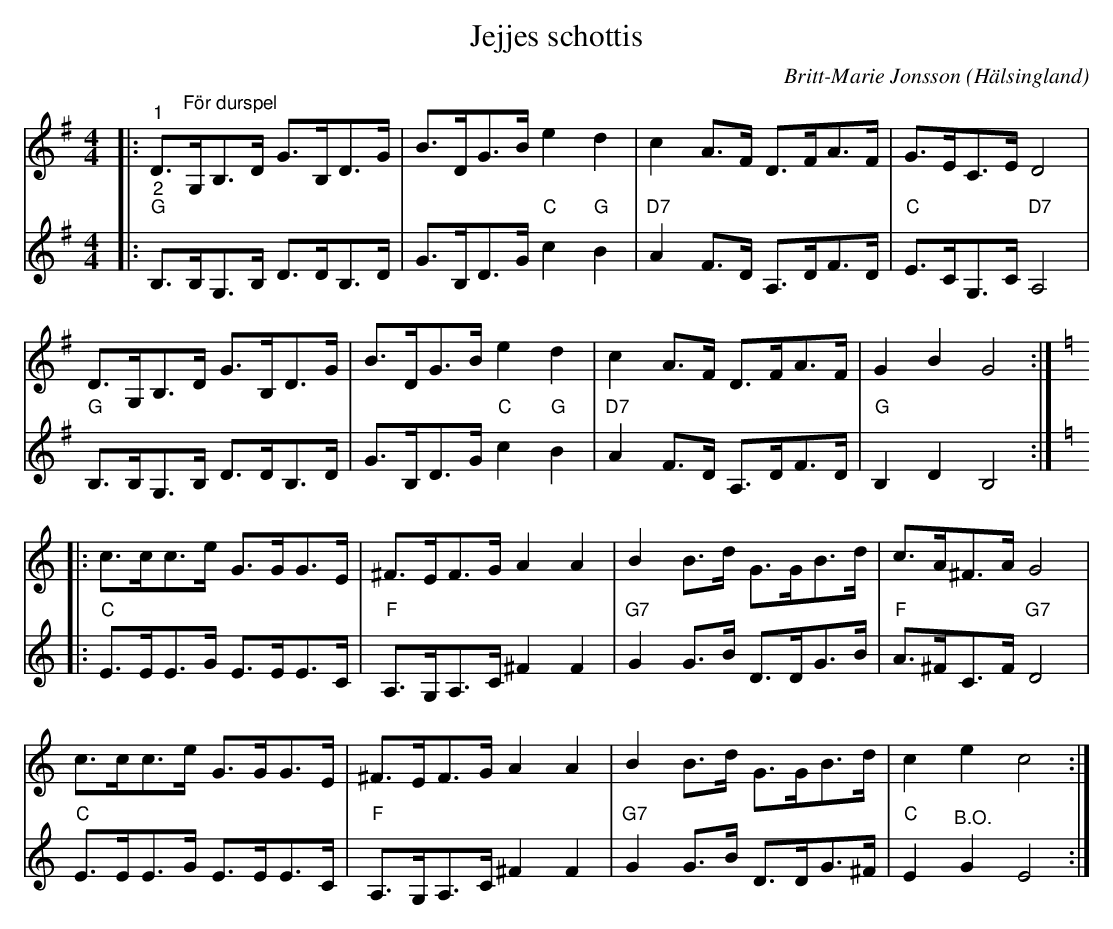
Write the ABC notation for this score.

X:1
T:Jejjes schottis
C:Britt-Marie Jonsson
O:Hälsingland
L:1/8
M:4/4
K:G
V:1
|:"^1"D>"^För durspel"G,B,>D G>B,D>G | B>DG>B e2 d2 | c2 A>F D>FA>F | G>EC>E D4 |
D>G,B,>D G>B,D>G | B>DG>B e2 d2 | c2 A>F D>FA>F | G2 B2 G4 ::
[K:C] c>cc>e G>GG>E | ^F>EF>G A2 A2 | B2 B>d G>GB>d | c>A^F>A G4 |
 c>cc>e G>GG>E | ^F>EF>G A2 A2 | B2 B>d G>GB>d | c2 e2 c4 :|
V:2
|:"^2""G" B,>B,G,>B, D>DB,>D | G>B,D>G"C" c2"G" B2 |"D7" A2 F>D A,>DF>D | "C" E>CG,>C"D7" A,4 |
"G" B,>B,G,>B, D>DB,>D | G>B,D>G"C" c2"G" B2 |"D7" A2 F>D A,>DF>D | "G" B,2 D2 B,4 ::
[K:C]"C" E>EE>G E>EE>C |"F" A,>G,A,>C ^F2 F2 |"G7" G2 G>B D>DG>B |"F" A>^FC>F "G7" D4 |
"C" E>EE>G E>EE>C |"F" A,>G,A,>C ^F2 F2 |"G7" G2 G>B D>DG>^F | "C" E2 "^B.O." G2 E4 :|
